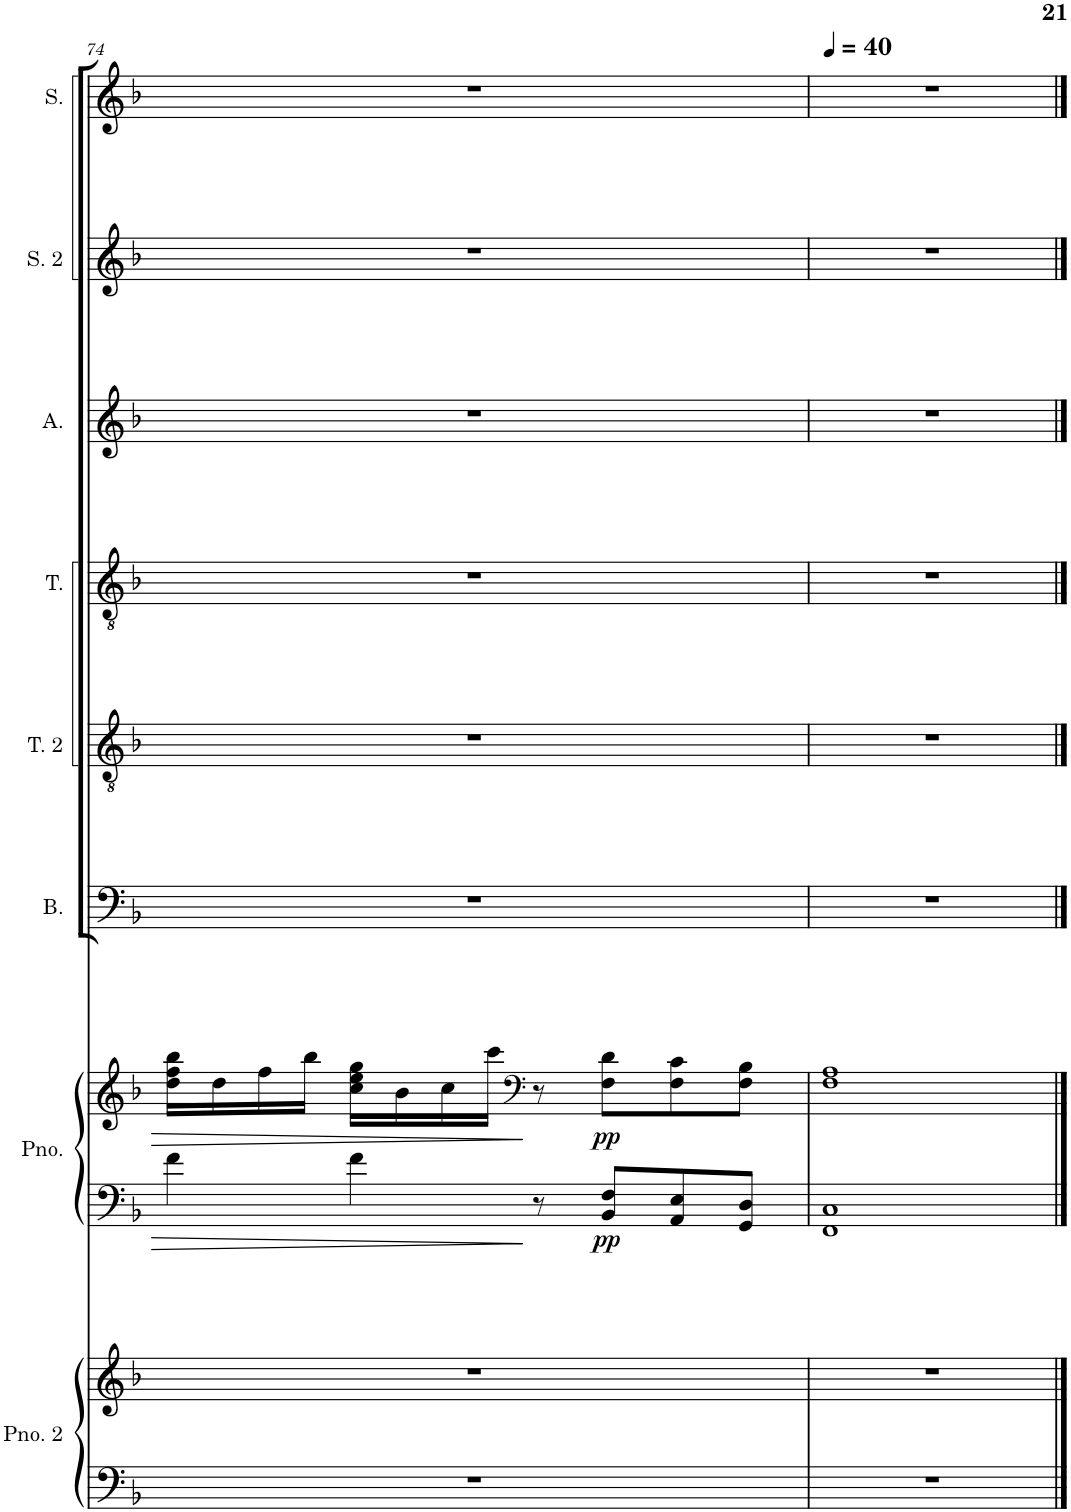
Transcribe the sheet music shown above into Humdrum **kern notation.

**kern	**kern	**kern	**kern	**dynam	**kern	**kern	**kern	**kern	**kern	**kern
*part8	*part8	*part7	*part7	*part7	*part6	*part5	*part4	*part3	*part2	*part1
*staff10	*staff9	*staff8	*staff7	*staff7/8	*staff6	*staff5	*staff4	*staff3	*staff2	*staff1
*I"Piano 2	*	*I"Piano	*	*	*I"Bass	*I"Tenor 2	*I"Tenor	*I"Alto	*I"Soprano 2	*I"Soprano
*I'Pno. 2	*	*I'Pno.	*	*	*I'B.	*I'T. 2	*I'T.	*I'A.	*I'S. 2	*I'S.
!!LO:PB:g=z
*clefF4	*clefG2	*clefF4	*clefG2	*	*clefF4	*clefGv2	*clefGv2	*clefG2	*clefG2	*clefG2
*k[b-]	*k[b-]	*k[b-]	*k[b-]	*	*k[b-]	*k[b-]	*k[b-]	*k[b-]	*k[b-]	*k[b-]
*M4/4	*M4/4	*M4/4	*M4/4	*	*M4/4	*M4/4	*M4/4	*M4/4	*M4/4	*M4/4
=74	=74	=74	=74	=74	=74	=74	=74	=74	=74	=74
!	!	!	!	!LO:HP:b	!	!	!	!	!	!
1r	1r	4f\	16dd\ 16ff\ 16bb-\LL	>	1r	1r	1r	1r	1r	1r
.	.	.	16dd\	.	.	.	.	.	.	.
.	.	.	16ff\	.	.	.	.	.	.	.
.	.	.	16bb-\JJ	.	.	.	.	.	.	.
.	.	4f\	16cc\ 16ee\ 16gg\LL	.	.	.	.	.	.	.
.	.	.	16b-\	.	.	.	.	.	.	.
.	.	.	16cc\	.	.	.	.	.	.	.
.	.	.	16ccc\JJ	.	.	.	.	.	.	.
*	*	*	*clefF4	*	*	*	*	*	*	*
.	.	8r	8r	]	.	.	.	.	.	.
!	!	!	!	!LO:DY:b=2	!	!	!	!	!	!
!	!	!	!	!LO:DY:n=1:b	!	!	!	!	!	!
.	.	8BB-/ 8F/L	8F\ 8d\L	pp pp	.	.	.	.	.	.
.	.	8AA/ 8E/	8F\ 8c\	.	.	.	.	.	.	.
.	.	8GG/ 8D/J	8F\ 8B-\J	.	.	.	.	.	.	.
=75	=75	=75	=75	=75	=75	=75	=75	=75	=75	=75
*	*	*	*	*	*	*	*	*	*	*MM40
1r	1r	1FF 1C	1F 1A	.	1r	1r	1r	1r	1r	1r
==	==	==	==	==	==	==	==	==	==	==
*-	*-	*-	*-	*-	*-	*-	*-	*-	*-	*-
